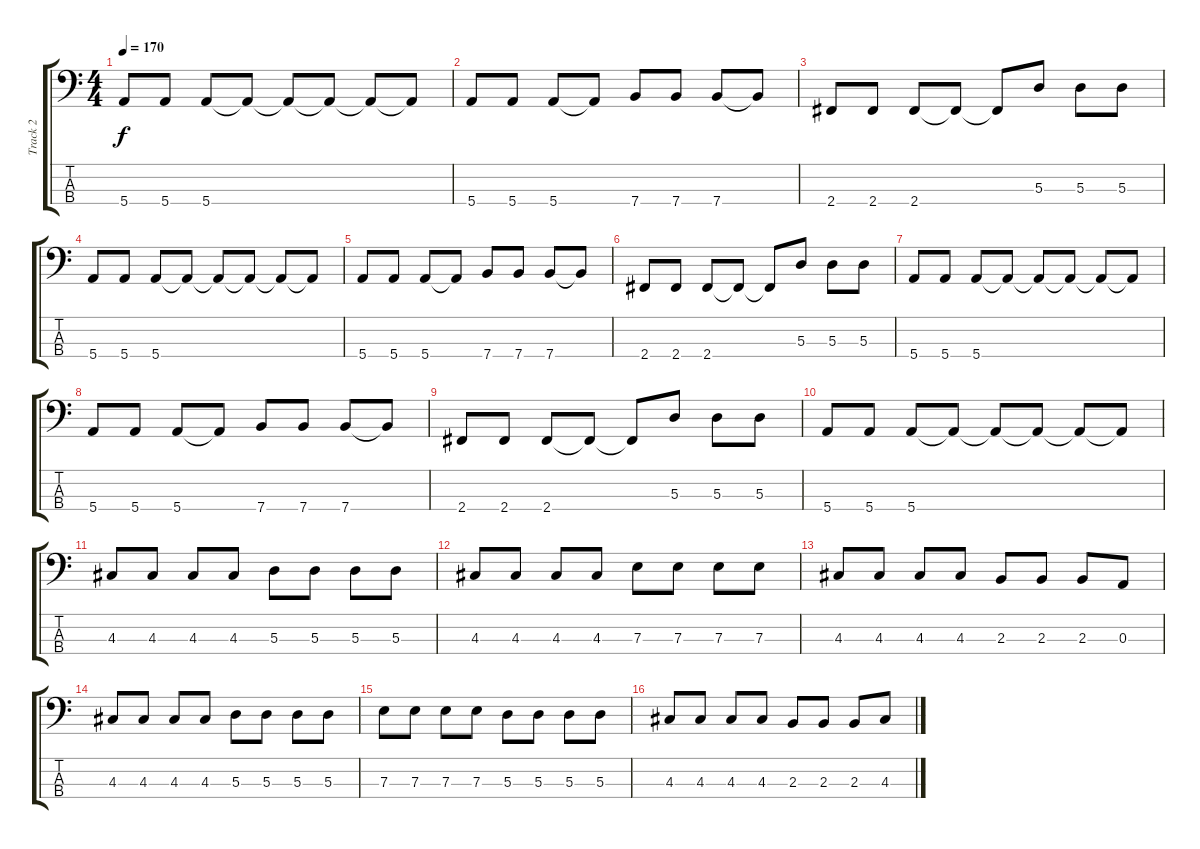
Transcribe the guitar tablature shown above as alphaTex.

\track ("Track 2" "Track 2") {instrument electricbasspick}
\staff {score tabs}
\tuning (G2 D2 A1 E1) {hide}
\ts (4 4)
\tempo 170
\clef f4
\ks c
5.4.8{dy f} 5.4.8 5.4.8 5.4{t}.8 5.4{t}.8 5.4{t}.8 5.4{t}.8 5.4{t}.8 |
5.4.8 5.4.8 5.4.8 5.4{t}.8 7.4.8 7.4.8 7.4.8 7.4{t}.8 |
2.4.8 2.4.8 2.4.8 2.4{t}.8 2.4{t}.8 5.3.8 5.3.8 5.3.8 |
5.4.8 5.4.8 5.4.8 5.4{t}.8 5.4{t}.8 5.4{t}.8 5.4{t}.8 5.4{t}.8 |
5.4.8 5.4.8 5.4.8 5.4{t}.8 7.4.8 7.4.8 7.4.8 7.4{t}.8 |
2.4.8 2.4.8 2.4.8 2.4{t}.8 2.4{t}.8 5.3.8 5.3.8 5.3.8 |
5.4.8 5.4.8 5.4.8 5.4{t}.8 5.4{t}.8 5.4{t}.8 5.4{t}.8 5.4{t}.8 |
5.4.8 5.4.8 5.4.8 5.4{t}.8 7.4.8 7.4.8 7.4.8 7.4{t}.8 |
2.4.8 2.4.8 2.4.8 2.4{t}.8 2.4{t}.8 5.3.8 5.3.8 5.3.8 |
5.4.8 5.4.8 5.4.8 5.4{t}.8 5.4{t}.8 5.4{t}.8 5.4{t}.8 5.4{t}.8 |
4.3.8 4.3.8 4.3.8 4.3.8 5.3.8 5.3.8 5.3.8 5.3.8 |
4.3.8 4.3.8 4.3.8 4.3.8 7.3.8 7.3.8 7.3.8 7.3.8 |
4.3.8 4.3.8 4.3.8 4.3.8 2.3.8 2.3.8 2.3.8 0.3.8 |
4.3.8 4.3.8 4.3.8 4.3.8 5.3.8 5.3.8 5.3.8 5.3.8 |
7.3.8 7.3.8 7.3.8 7.3.8 5.3.8 5.3.8 5.3.8 5.3.8 |
4.3.8 4.3.8 4.3.8 4.3.8 2.3.8 2.3.8 2.3.8 4.3.8
